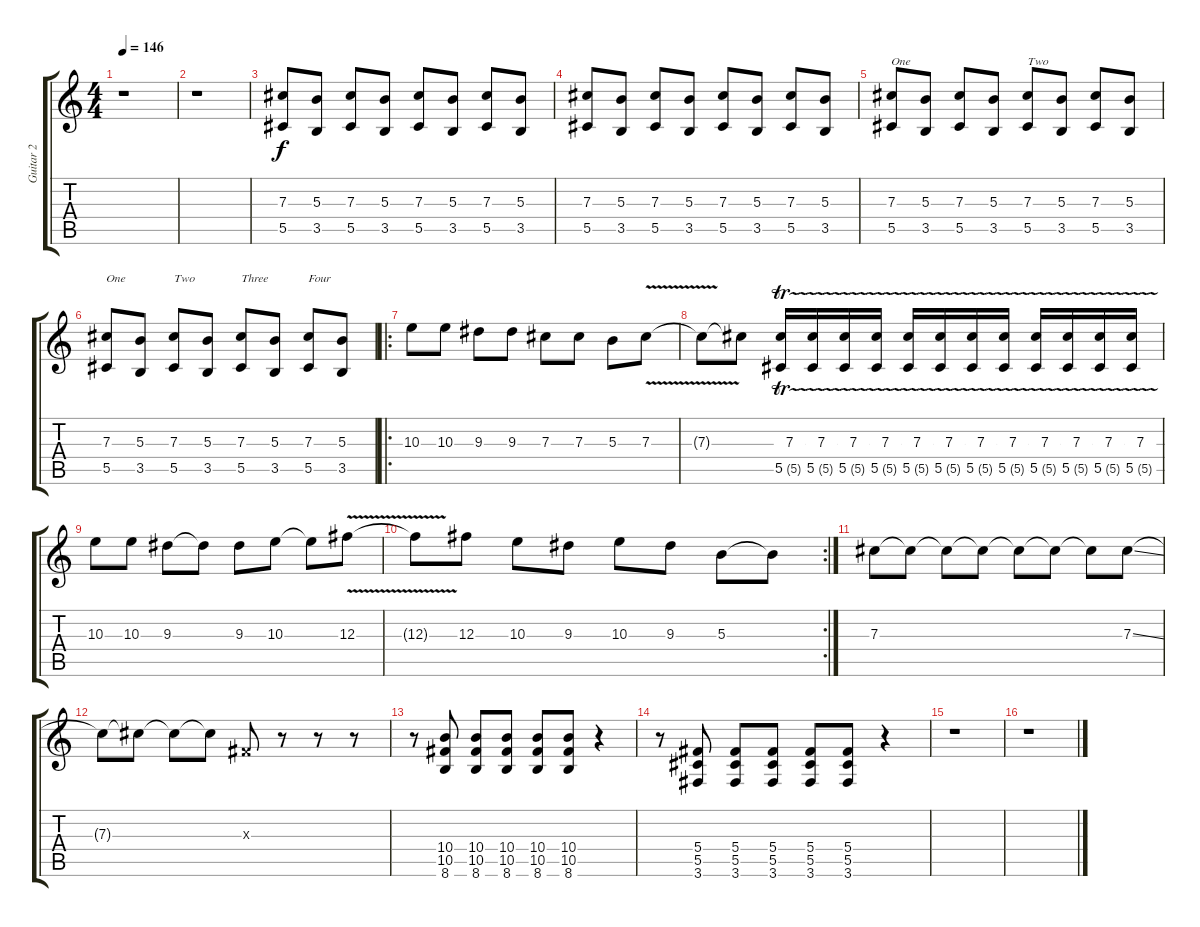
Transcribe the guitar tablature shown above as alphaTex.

\track ("Guitar 2" "Guitar 2") {instrument overdrivenguitar}
\staff {score tabs}
\tuning (Eb4 Bb3 Gb3 Db3 Ab2 Eb2) {hide}
\ts (4 4)
\tempo 146
\clef g2
\ks c
r.1{dy f instrument overdrivenguitar} |
r.1 |
(7.3 5.5).8 (5.3 3.5).8 (7.3 5.5).8 (5.3 3.5).8 (7.3 5.5).8 (5.3 3.5).8 (7.3 5.5).8 (5.3 3.5).8 |
(7.3 5.5).8 (5.3 3.5).8 (7.3 5.5).8 (5.3 3.5).8 (7.3 5.5).8 (5.3 3.5).8 (7.3 5.5).8 (5.3 3.5).8 |
(7.3 5.5).8{txt "One"} (5.3 3.5).8 (7.3 5.5).8 (5.3 3.5).8 (7.3 5.5).8{txt "Two"} (5.3 3.5).8 (7.3 5.5).8 (5.3 3.5).8 |
(7.3 5.5).8{txt "One"} (5.3 3.5).8 (7.3 5.5).8{txt "Two"} (5.3 3.5).8 (7.3 5.5).8{txt "Three"} (5.3 3.5).8 (7.3 5.5).8{txt "Four"} (5.3 3.5).8 |
\ro
10.3.8 10.3.8 9.3.8 9.3.8 7.3.8 7.3.8 5.3.8 7.3{v}.8 |
7.3{t}.8 7.3{t}.8 (7.3 5.5{tr (5 16)}).16 (7.3 5.5{tr (5 16)}).16 (7.3 5.5{tr (5 16)}).16 (7.3 5.5{tr (5 16)}).16 (7.3 5.5{tr (5 16)}).16 (7.3 5.5{tr (5 16)}).16 (7.3 5.5{tr (5 16)}).16 (7.3 5.5{tr (5 16)}).16 (7.3 5.5{tr (5 16)}).16 (7.3 5.5{tr (5 16)}).16 (7.3 5.5{tr (5 16)}).16 (7.3 5.5{tr (5 16)}).16 |
10.3.8 10.3.8 9.3.8 9.3{t}.8 9.3.8 10.3.8 10.3{t}.8 12.3{v}.8 |
\rc 2
12.3{t}.8 12.3.8 10.3.8 9.3.8 10.3.8 9.3.8 5.3.8 5.3{t}.8 |
7.3.8 7.3{t}.8 7.3{t}.8 7.3{t}.8 7.3{t}.8 7.3{t}.8 7.3{t}.8 7.3{ss}.8 |
7.3{t}.8 7.3{t}.8 7.3{t}.8 7.3{t}.8 0.3{x}.8 r.8 r.8 r.8 |
r.8 (10.4 10.5 8.6).8 (10.4 10.5 8.6).8 (10.4 10.5 8.6).8 (10.4 10.5 8.6).8 (10.4 10.5 8.6).8 r.4 |
r.8 (5.4 5.5 3.6).8 (5.4 5.5 3.6).8 (5.4 5.5 3.6).8 (5.4 5.5 3.6).8 (5.4 5.5 3.6).8 r.4 |
r.1 |
r.1
